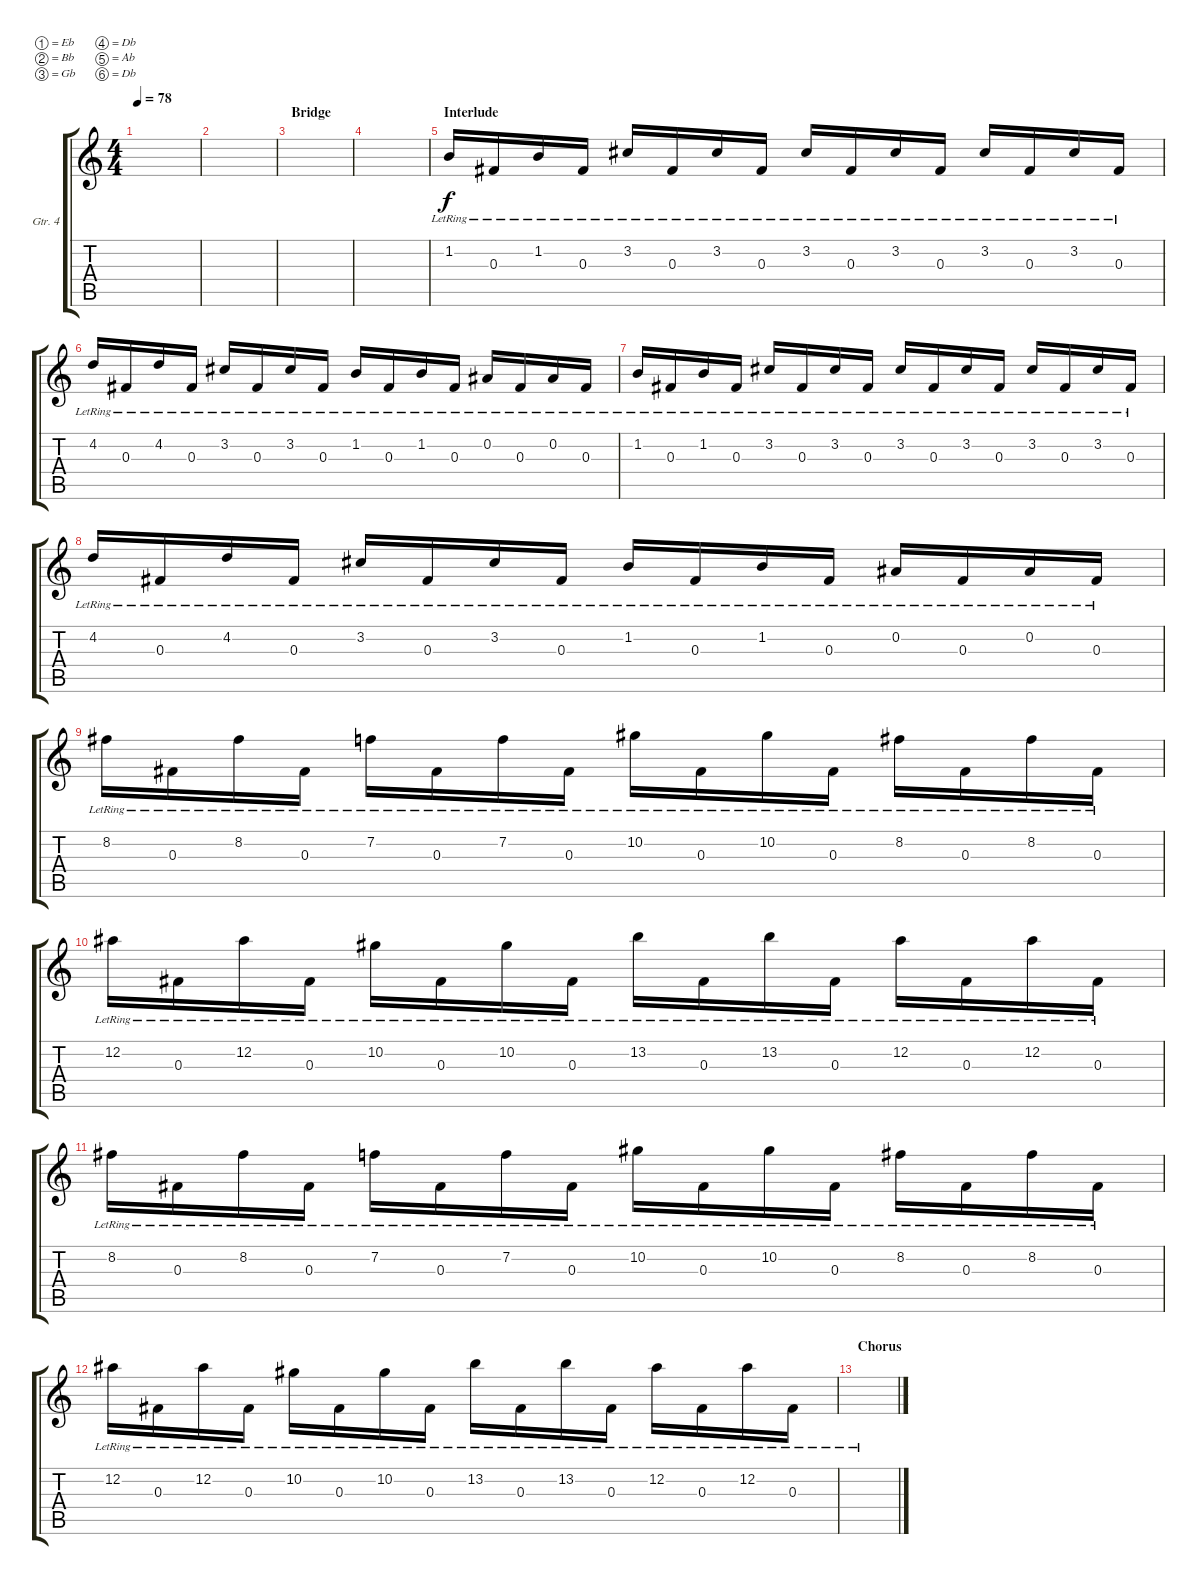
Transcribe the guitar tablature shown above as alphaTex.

\defaultSystemsLayout 4
\bracketExtendMode groupsimilarinstruments
\firstSystemTrackNameOrientation horizontal
\otherSystemsTrackNameOrientation horizontal
\track ("Electric Guitar" "Gtr. 4") {instrument electricguitarclean}
\staff {score tabs}
\tuning (Eb4 Bb3 Gb3 Db3 Ab2 Db2)
\ts (4 4)
\tempo 78
\clef g2
\ks c
|
|
\section ("" "Bridge")
|
|
\section ("" "Interlude")
1.2{lr}.16 0.3{lr}.16 1.2{lr}.16 0.3{lr}.16 3.2{lr}.16 0.3{lr}.16 3.2{lr}.16 0.3{lr}.16 3.2{lr}.16 0.3{lr}.16 3.2{lr}.16 0.3{lr}.16 3.2{lr}.16 0.3{lr}.16 3.2{lr}.16 0.3{lr}.16 |
4.2{lr}.16 0.3{lr}.16 4.2{lr}.16 0.3{lr}.16 3.2{lr}.16 0.3{lr}.16 3.2{lr}.16 0.3{lr}.16 1.2{lr}.16 0.3{lr}.16 1.2{lr}.16 0.3{lr}.16 0.2{lr}.16 0.3{lr}.16 0.2{lr}.16 0.3{lr}.16 |
1.2{lr}.16 0.3{lr}.16 1.2{lr}.16 0.3{lr}.16 3.2{lr}.16 0.3{lr}.16 3.2{lr}.16 0.3{lr}.16 3.2{lr}.16 0.3{lr}.16 3.2{lr}.16 0.3{lr}.16 3.2{lr}.16 0.3{lr}.16 3.2{lr}.16 0.3{lr}.16 |
4.2{lr}.16 0.3{lr}.16 4.2{lr}.16 0.3{lr}.16 3.2{lr}.16 0.3{lr}.16 3.2{lr}.16 0.3{lr}.16 1.2{lr}.16 0.3{lr}.16 1.2{lr}.16 0.3{lr}.16 0.2{lr}.16 0.3{lr}.16 0.2{lr}.16 0.3{lr}.16 |
8.2{lr}.16 0.3{lr}.16 8.2{lr}.16 0.3{lr}.16 7.2{lr}.16 0.3{lr}.16 7.2{lr}.16 0.3{lr}.16 10.2{lr}.16 0.3{lr}.16 10.2{lr}.16 0.3{lr}.16 8.2{lr}.16 0.3{lr}.16 8.2{lr}.16 0.3{lr}.16 |
12.2{lr}.16 0.3{lr}.16 12.2{lr}.16 0.3{lr}.16 10.2{lr}.16 0.3{lr}.16 10.2{lr}.16 0.3{lr}.16 13.2{lr}.16 0.3{lr}.16 13.2{lr}.16 0.3{lr}.16 12.2{lr}.16 0.3{lr}.16 12.2{lr}.16 0.3{lr}.16 |
8.2{lr}.16 0.3{lr}.16 8.2{lr}.16 0.3{lr}.16 7.2{lr}.16 0.3{lr}.16 7.2{lr}.16 0.3{lr}.16 10.2{lr}.16 0.3{lr}.16 10.2{lr}.16 0.3{lr}.16 8.2{lr}.16 0.3{lr}.16 8.2{lr}.16 0.3{lr}.16 |
12.2{lr}.16 0.3{lr}.16 12.2{lr}.16 0.3{lr}.16 10.2{lr}.16 0.3{lr}.16 10.2{lr}.16 0.3{lr}.16 13.2{lr}.16 0.3{lr}.16 13.2{lr}.16 0.3{lr}.16 12.2{lr}.16 0.3{lr}.16 12.2{lr}.16 0.3{lr}.16 |
\section ("" "Chorus")
